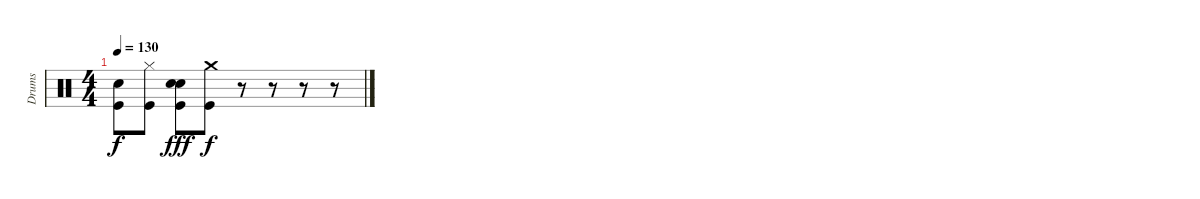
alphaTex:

\track ("Drums" "Drums") {instrument percussion}
\staff {score}
\articulation defaults
\ts (4 4)
\tempo 130
\clef neutral
\ks c
("Kick (hit)" "Snare (hit) 2").8{dy f} ("Kick (hit)" "Hi-Hat (closed)").8 ("Kick (hit)" "Snare (hit) 2" "Hand Clap (hit)").8{dy fff} ("Kick (hit)" "Crash medium (hit)").8{dy f} r.8 r.8 r.8 r.8
